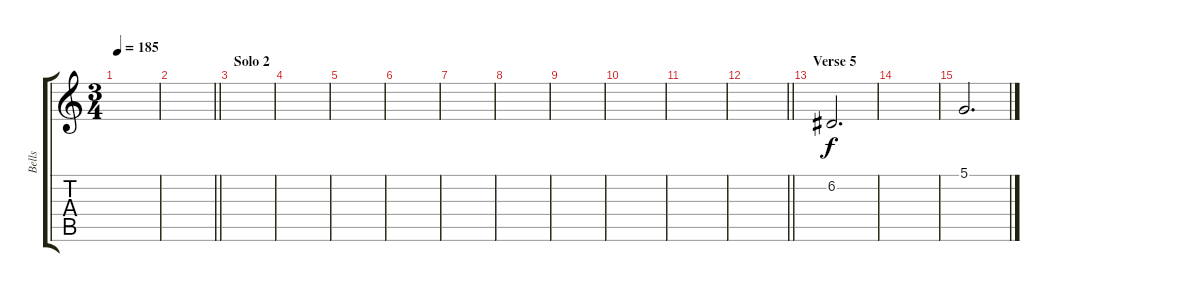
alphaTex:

\track ("Bells" "Bells") {instrument tubularbells}
\staff {score tabs}
\tuning (D4 A3 F3 C3 G2 D2) {hide}
\ts (3 4)
\tempo 185
\clef g2
\ks c
|
\barLineRight lightlight
|
\section ("" "Solo 2")
|
|
|
|
|
|
|
|
|
\barLineRight lightlight
|
\section ("" "Verse 5")
6.2.2{d} |
|
5.1.2{d}
